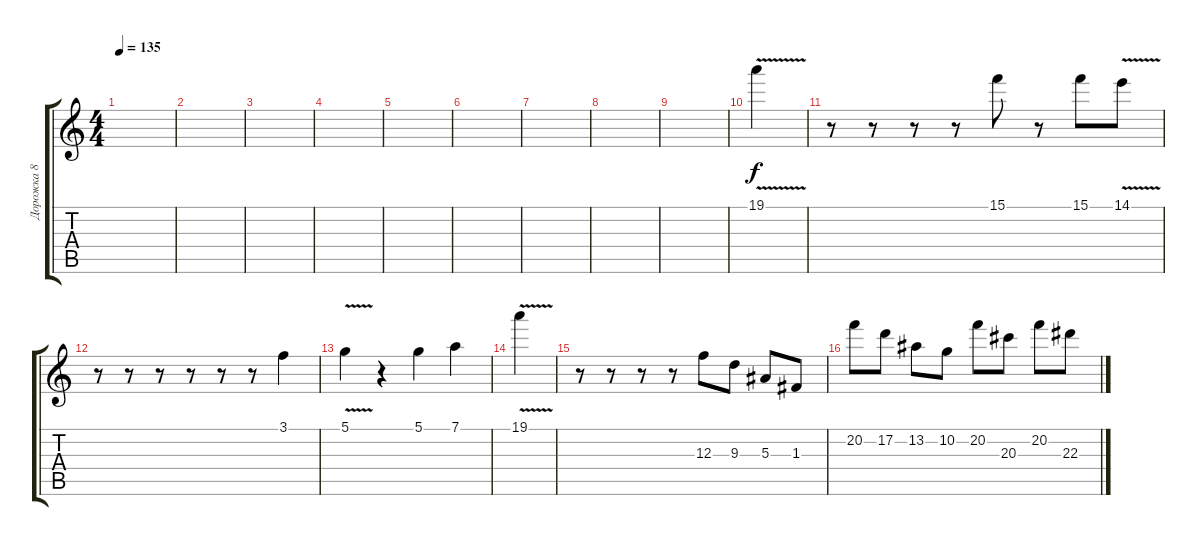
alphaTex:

\track ("Дорожка 8" "Дорожка 8") {solo instrument distortionguitar}
\staff {score tabs}
\tuning (D4 A3 F3 C3 G2 D2) {hide}
\ts (4 4)
\tempo 135
\clef g2
\ks c
|
|
|
|
|
|
|
|
|
19.1{v}.4 |
r.8 r.8 r.8 r.8 15.1.8 r.8 15.1.8 14.1{v}.8 |
r.8 r.8 r.8 r.8 r.8 r.8 3.1.4 |
5.1{v}.4 r.4 5.1.4 7.1.4 |
19.1{v}.4 |
r.8 r.8 r.8 r.8 12.3.8 9.3.8 5.3.8 1.3.8 |
20.2.8 17.2.8 13.2.8 10.2.8 20.2.8 20.3.8 20.2.8 22.3.8
